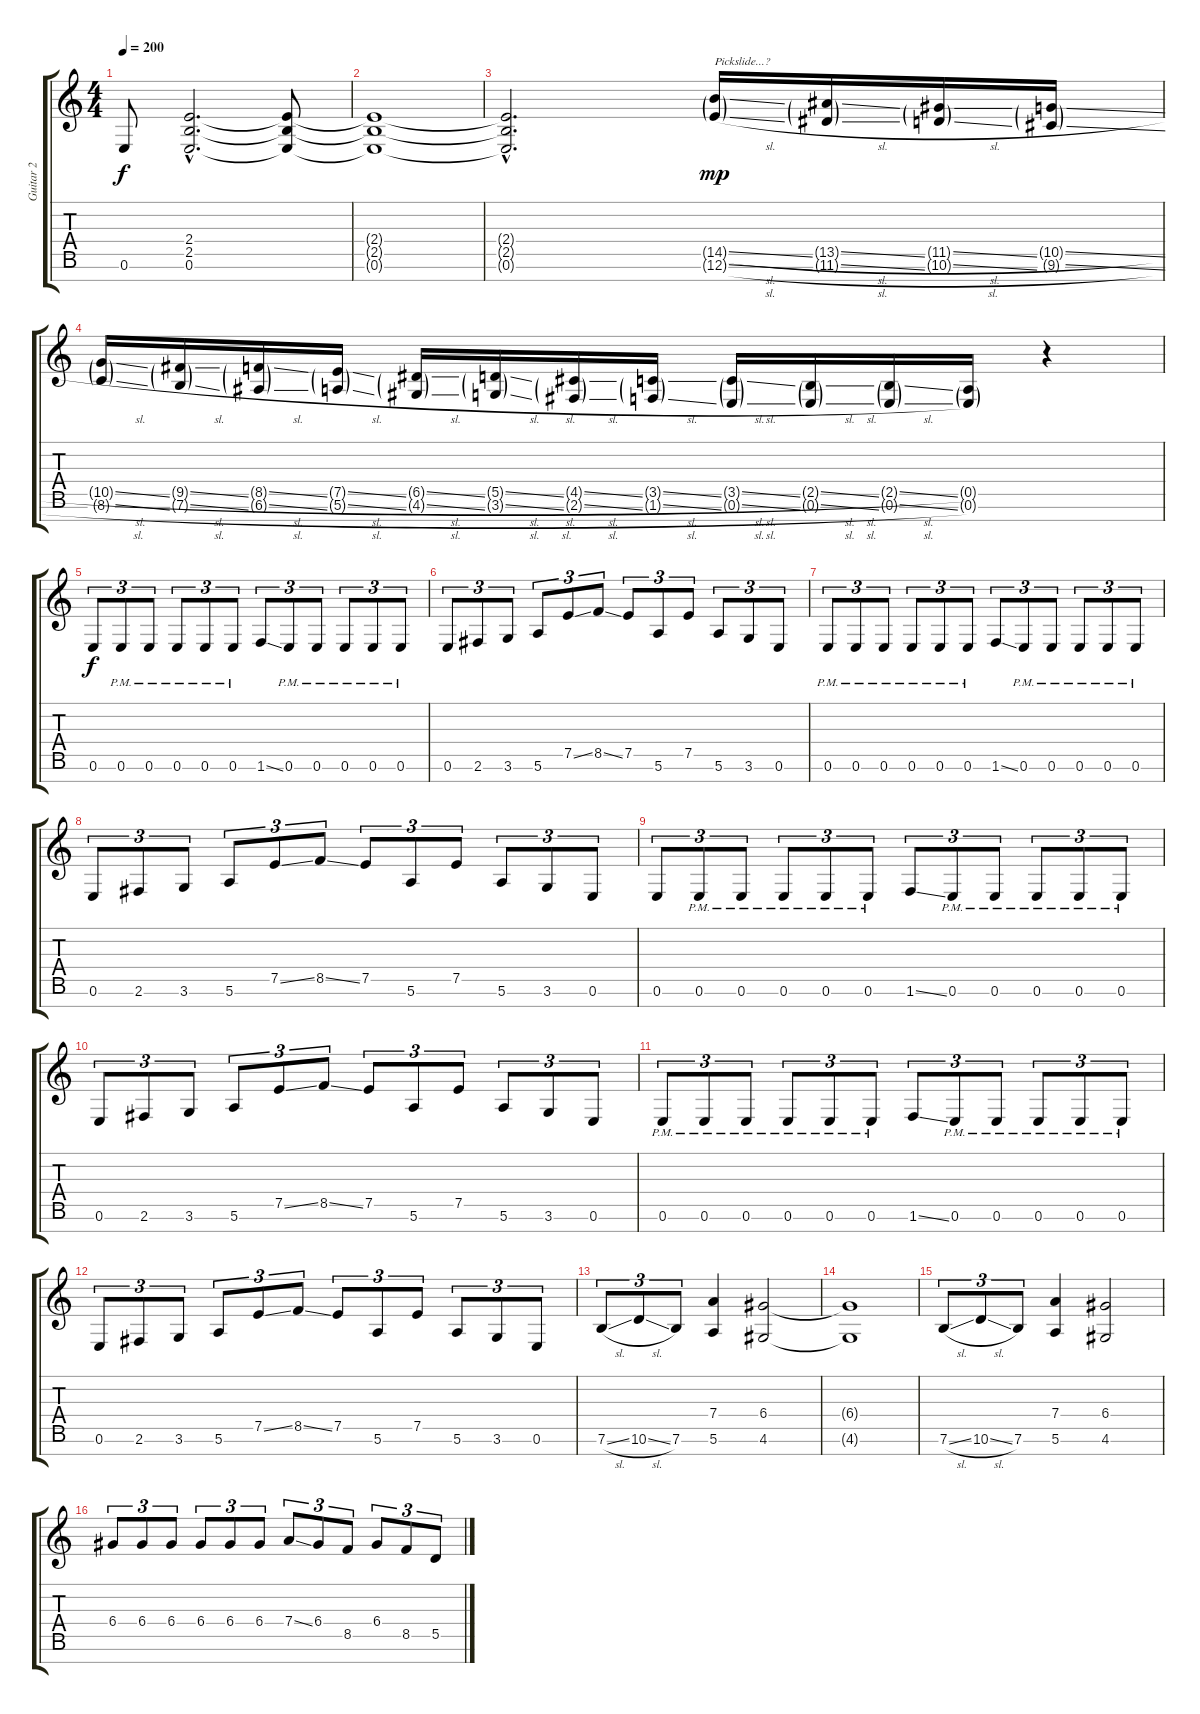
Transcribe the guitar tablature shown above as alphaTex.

\track ("Guitar 2" "Guitar 2") {instrument overdrivenguitar}
\staff {score tabs}
\tuning (E4 B3 G3 D3 A2 E2 B1) {hide}
\ts (4 4)
\tempo 200
\clef g2
\ks c
0.6.8{dy f} (2.4{hac} 2.5{hac} 0.6{hac}).2{d} (2.4{t} 2.5{t} 0.6{t}).8 |
(2.4{t} 2.5{t} 0.6{t}).1 |
(2.4{hac t} 2.5{hac t} 0.6{hac t}).2{d} (14.5{sl g} 12.6{sl g}).16{txt "Pickslide...?" dy mp} (13.5{sl g} 11.6{sl g}).16 (11.5{sl g} 10.6{sl g}).16 (10.5{sl g} 9.6{sl g}).16 |
(10.5{sl g} 8.6{sl g}).16 (9.5{sl g} 7.6{sl g}).16 (8.5{sl g} 6.6{sl g}).16 (7.5{sl g} 5.6{sl g}).16 (6.5{sl g} 4.6{sl g}).16 (5.5{sl g} 3.6{sl g}).16 (4.5{sl g} 2.6{sl g}).16 (3.5{sl g} 1.6{sl g}).16 (3.5{sl g} 0.6{sl g}).16 (2.5{sl g} 0.6{sl g}).16 (2.5{sl g} 0.6{sl g}).16 (0.5{g} 0.6{g}).16 r.4 |
0.6.8{tu (3 2) dy f} 0.6{pm}.8{tu (3 2)} 0.6{pm}.8{tu (3 2)} 0.6{pm}.8{tu (3 2)} 0.6{pm}.8{tu (3 2)} 0.6{pm}.8{tu (3 2)} 1.6{ss}.8{tu (3 2)} 0.6{pm}.8{tu (3 2)} 0.6{pm}.8{tu (3 2)} 0.6{pm}.8{tu (3 2)} 0.6{pm}.8{tu (3 2)} 0.6{pm}.8{tu (3 2)} |
0.6.8{tu (3 2)} 2.6.8{tu (3 2)} 3.6.8{tu (3 2)} 5.6.8{tu (3 2)} 7.5{ss}.8{tu (3 2)} 8.5{ss}.8{tu (3 2)} 7.5.8{tu (3 2)} 5.6.8{tu (3 2)} 7.5.8{tu (3 2)} 5.6.8{tu (3 2)} 3.6.8{tu (3 2)} 0.6.8{tu (3 2)} |
0.6{pm}.8{tu (3 2)} 0.6{pm}.8{tu (3 2)} 0.6{pm}.8{tu (3 2)} 0.6{pm}.8{tu (3 2)} 0.6{pm}.8{tu (3 2)} 0.6{pm}.8{tu (3 2)} 1.6{ss}.8{tu (3 2)} 0.6{pm}.8{tu (3 2)} 0.6{pm}.8{tu (3 2)} 0.6{pm}.8{tu (3 2)} 0.6{pm}.8{tu (3 2)} 0.6{pm}.8{tu (3 2)} |
0.6.8{tu (3 2)} 2.6.8{tu (3 2)} 3.6.8{tu (3 2)} 5.6.8{tu (3 2)} 7.5{ss}.8{tu (3 2)} 8.5{ss}.8{tu (3 2)} 7.5.8{tu (3 2)} 5.6.8{tu (3 2)} 7.5.8{tu (3 2)} 5.6.8{tu (3 2)} 3.6.8{tu (3 2)} 0.6.8{tu (3 2)} |
0.6.8{tu (3 2)} 0.6{pm}.8{tu (3 2)} 0.6{pm}.8{tu (3 2)} 0.6{pm}.8{tu (3 2)} 0.6{pm}.8{tu (3 2)} 0.6{pm}.8{tu (3 2)} 1.6{ss}.8{tu (3 2)} 0.6{pm}.8{tu (3 2)} 0.6{pm}.8{tu (3 2)} 0.6{pm}.8{tu (3 2)} 0.6{pm}.8{tu (3 2)} 0.6{pm}.8{tu (3 2)} |
0.6.8{tu (3 2)} 2.6.8{tu (3 2)} 3.6.8{tu (3 2)} 5.6.8{tu (3 2)} 7.5{ss}.8{tu (3 2)} 8.5{ss}.8{tu (3 2)} 7.5.8{tu (3 2)} 5.6.8{tu (3 2)} 7.5.8{tu (3 2)} 5.6.8{tu (3 2)} 3.6.8{tu (3 2)} 0.6.8{tu (3 2)} |
0.6{pm}.8{tu (3 2)} 0.6{pm}.8{tu (3 2)} 0.6{pm}.8{tu (3 2)} 0.6{pm}.8{tu (3 2)} 0.6{pm}.8{tu (3 2)} 0.6{pm}.8{tu (3 2)} 1.6{ss}.8{tu (3 2)} 0.6{pm}.8{tu (3 2)} 0.6{pm}.8{tu (3 2)} 0.6{pm}.8{tu (3 2)} 0.6{pm}.8{tu (3 2)} 0.6{pm}.8{tu (3 2)} |
0.6.8{tu (3 2)} 2.6.8{tu (3 2)} 3.6.8{tu (3 2)} 5.6.8{tu (3 2)} 7.5{ss}.8{tu (3 2)} 8.5{ss}.8{tu (3 2)} 7.5.8{tu (3 2)} 5.6.8{tu (3 2)} 7.5.8{tu (3 2)} 5.6.8{tu (3 2)} 3.6.8{tu (3 2)} 0.6.8{tu (3 2)} |
7.6{sl}.8{tu (3 2)} 10.6{sl}.8{tu (3 2)} 7.6.8{tu (3 2)} (7.4 5.6).4 (6.4 4.6).2 |
(6.4{t} 4.6{t}).1 |
7.6{sl}.8{tu (3 2)} 10.6{sl}.8{tu (3 2)} 7.6.8{tu (3 2)} (7.4 5.6).4 (6.4 4.6).2 |
6.4.8{tu (3 2)} 6.4.8{tu (3 2)} 6.4.8{tu (3 2)} 6.4.8{tu (3 2)} 6.4.8{tu (3 2)} 6.4.8{tu (3 2)} 7.4{ss}.8{tu (3 2)} 6.4.8{tu (3 2)} 8.5.8{tu (3 2)} 6.4.8{tu (3 2)} 8.5.8{tu (3 2)} 5.5.8{tu (3 2)}
